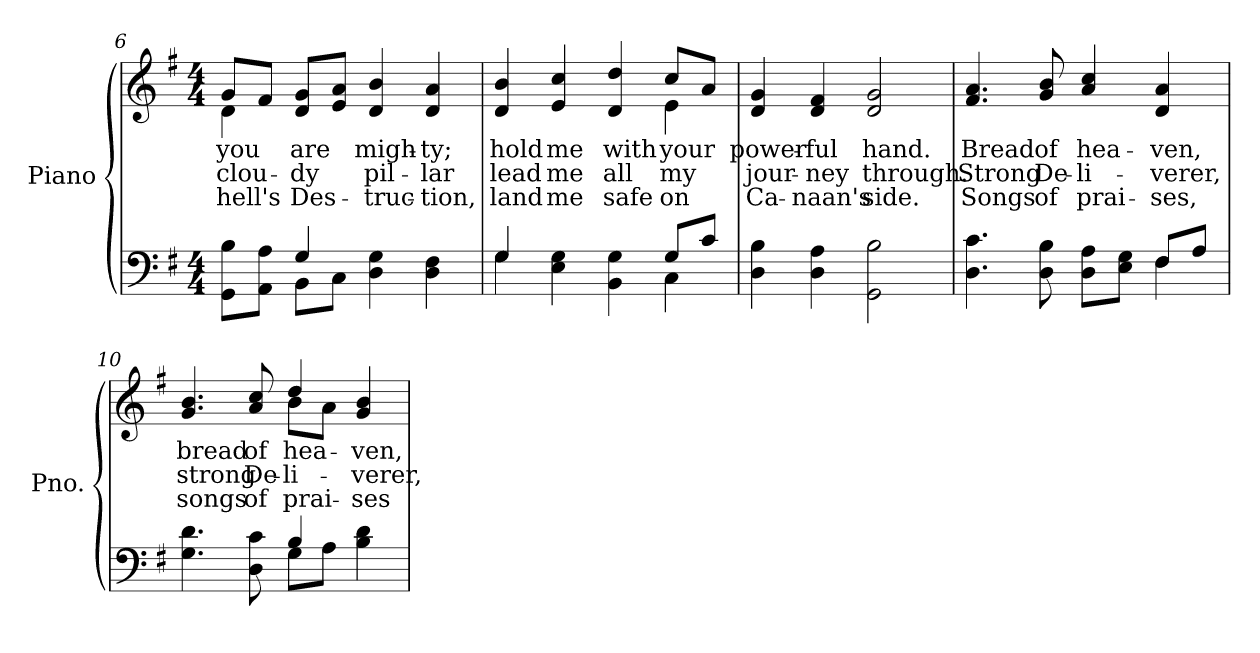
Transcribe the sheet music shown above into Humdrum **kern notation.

**kern	**kern	**text	**text	**text
*part2	*part1	*part1	*part1	*part1
*staff2	*staff1	*staff1	*staff1	*staff1
*I"Piano	*I"Piano	*	*	*
*I'Pno.	*I'Pno.	*	*	*
*clefF4	*clefG2	*	*	*
*k[f#]	*k[f#]	*	*	*
*G:	*G:	*	*	*
*M4/4	*M4/4	*	*	*
=6	=6	=6	=6	=6
*^	*	*	*	*
!	!	!	!LO:LY:b:color=#000000	!LO:LY:b:color=#000000	!LO:LY:b:color=#000000
*	*	*^	*	*	*
8GGi\ 8Bi\L	4ryy	8gi/L	4di\	you	clou-	hell's
8AAi\ 8Ai\J	.	8f#i/J	.	.	.	.
!	!	!	!	!LO:LY:b:color=#000000	!LO:LY:b:color=#000000	!LO:LY:b:color=#000000
4Gi/	8BBi\L	8di/ 8gi/L	2.ryy	are	-dy	Des-
.	8Ci\J	8ei/ 8ai/J	.	.	.	.
!	!	!	!	!LO:LY:b:color=#000000	!LO:LY:b:color=#000000	!LO:LY:b:color=#000000
4Di\ 4Gi	2ryy	4di/ 4bi	.	migh-	pil-	-truc-
!	!	!	!	!LO:LY:b:color=#000000	!LO:LY:b:color=#000000	!LO:LY:b:color=#000000
4Di\ 4F#i	.	4di/ 4ai	.	-ty;	-lar	-tion,
!!LO:LB:g=z	!!
=7	=7	=7	=7	=7	=7	=7
!	!	!	!	!LO:LY:b:color=#000000	!LO:LY:b:color=#000000	!LO:LY:b:color=#000000
4Gi/	4Gi\	4di/ 4bi	2.ryy	hold	lead	land
!	!	!	!	!LO:LY:b:color=#000000	!LO:LY:b:color=#000000	!LO:LY:b:color=#000000
4Ei\ 4Gi	2ryy	4ei/ 4cci	.	me	me	me
!	!	!	!	!LO:LY:b:color=#000000	!LO:LY:b:color=#000000	!LO:LY:b:color=#000000
4BBi\ 4Gi	.	4di/ 4ddi	.	with	all	safe
!	!	!	!	!LO:LY:b:color=#000000	!LO:LY:b:color=#000000	!LO:LY:b:color=#000000
8Gi/L	4Ci\	8cci/L	4ei\	your	my	on
8ci/J	.	8ai/J	.	.	.	.
*v	*v	*	*	*	*	*
*	*v	*v	*	*	*
=8	=8	=8	=8	=8
!	!	!LO:LY:b:color=#000000	!LO:LY:b:color=#000000	!LO:LY:b:color=#000000
4Di\ 4Bi	4di/ 4gi	power-	jour-	Ca-
!	!	!LO:LY:b:color=#000000	!LO:LY:b:color=#000000	!LO:LY:b:color=#000000
4Di\ 4Ai	4di/ 4f#i	-ful	-ney	-naan's
!	!	!LO:LY:b:color=#000000	!LO:LY:b:color=#000000	!LO:LY:b:color=#000000
2GGi\ 2Bi	2di/ 2gi	hand.	through.	side.
=9	=9	=9	=9	=9
*^	*	*	*	*
!	!	!	!LO:LY:b:color=#000000	!LO:LY:b:color=#000000	!LO:LY:b:color=#000000
4.Di\ 4.ci	2.ryy	4.f#i/ 4.ai	Bread	Strong	Songs
!	!	!	!LO:LY:b:color=#000000	!LO:LY:b:color=#000000	!LO:LY:b:color=#000000
8Di\ 8Bi	.	8gi/ 8bi	of	De-	of
!	!	!	!LO:LY:b:color=#000000	!LO:LY:b:color=#000000	!LO:LY:b:color=#000000
8Di\ 8Ai\L	.	4ai/ 4cci	hea-	-li-	prai-
8Ei\ 8Gi\J	.	.	.	.	.
!	!	!	!LO:LY:b:color=#000000	!LO:LY:b:color=#000000	!LO:LY:b:color=#000000
8F#i/L	4F#i\	4di/ 4ai	-ven,	-verer,	-ses,
8Ai/J	.	.	.	.	.
!!LO:LB:g=z
=10	=10	=10	=10	=10	=10
!	!	!	!LO:LY:b:color=#000000	!LO:LY:b:color=#000000	!LO:LY:b:color=#000000
*	*	*^	*	*	*
4.Gi\ 4.di	2ryy	4.gi/ 4.bi	2ryy	bread	strong	songs
!	!	!	!	!LO:LY:b:color=#000000	!LO:LY:b:color=#000000	!LO:LY:b:color=#000000
8Di\ 8ci	.	8ai/ 8cci	.	of	De-	of
!	!	!	!	!LO:LY:b:color=#000000	!LO:LY:b:color=#000000	!LO:LY:b:color=#000000
4Bi/	8Gi\L	4ddi/	8bi\L	hea-	-li-	prai-
.	8Ai\J	.	8ai\J	.	.	.
!	!	!	!	!LO:LY:b:color=#000000	!LO:LY:b:color=#000000	!LO:LY:b:color=#000000
4Bi\ 4di	4ryy	4gi/ 4bi	4ryy	-ven,	-verer,	-ses
*v	*v	*	*	*	*	*
*	*v	*v	*	*	*
=	=	=	=	=
*-	*-	*-	*-	*-
